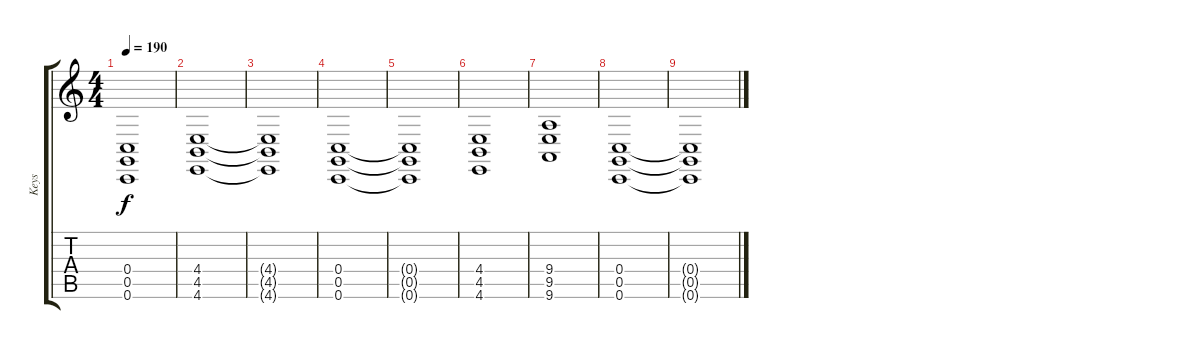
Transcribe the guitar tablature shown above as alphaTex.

\track ("Keys" "Keys") {instrument choiraahs}
\staff {score tabs}
\tuning (D4 A3 F3 C3 G2 C2) {hide}
\ts (4 4)
\tempo 190
\clef g2
\ks c
(0.4{t} 0.5{t} 0.6{t}).1{dy f} |
(4.4 4.5 4.6).1 |
(4.4{t} 4.5{t} 4.6{t}).1 |
(0.4 0.5 0.6).1 |
(0.4{t} 0.5{t} 0.6{t}).1 |
(4.4 4.5 4.6).1 |
(9.4 9.5 9.6).1 |
(0.4 0.5 0.6).1 |
(0.4{t} 0.5{t} 0.6{t}).1
